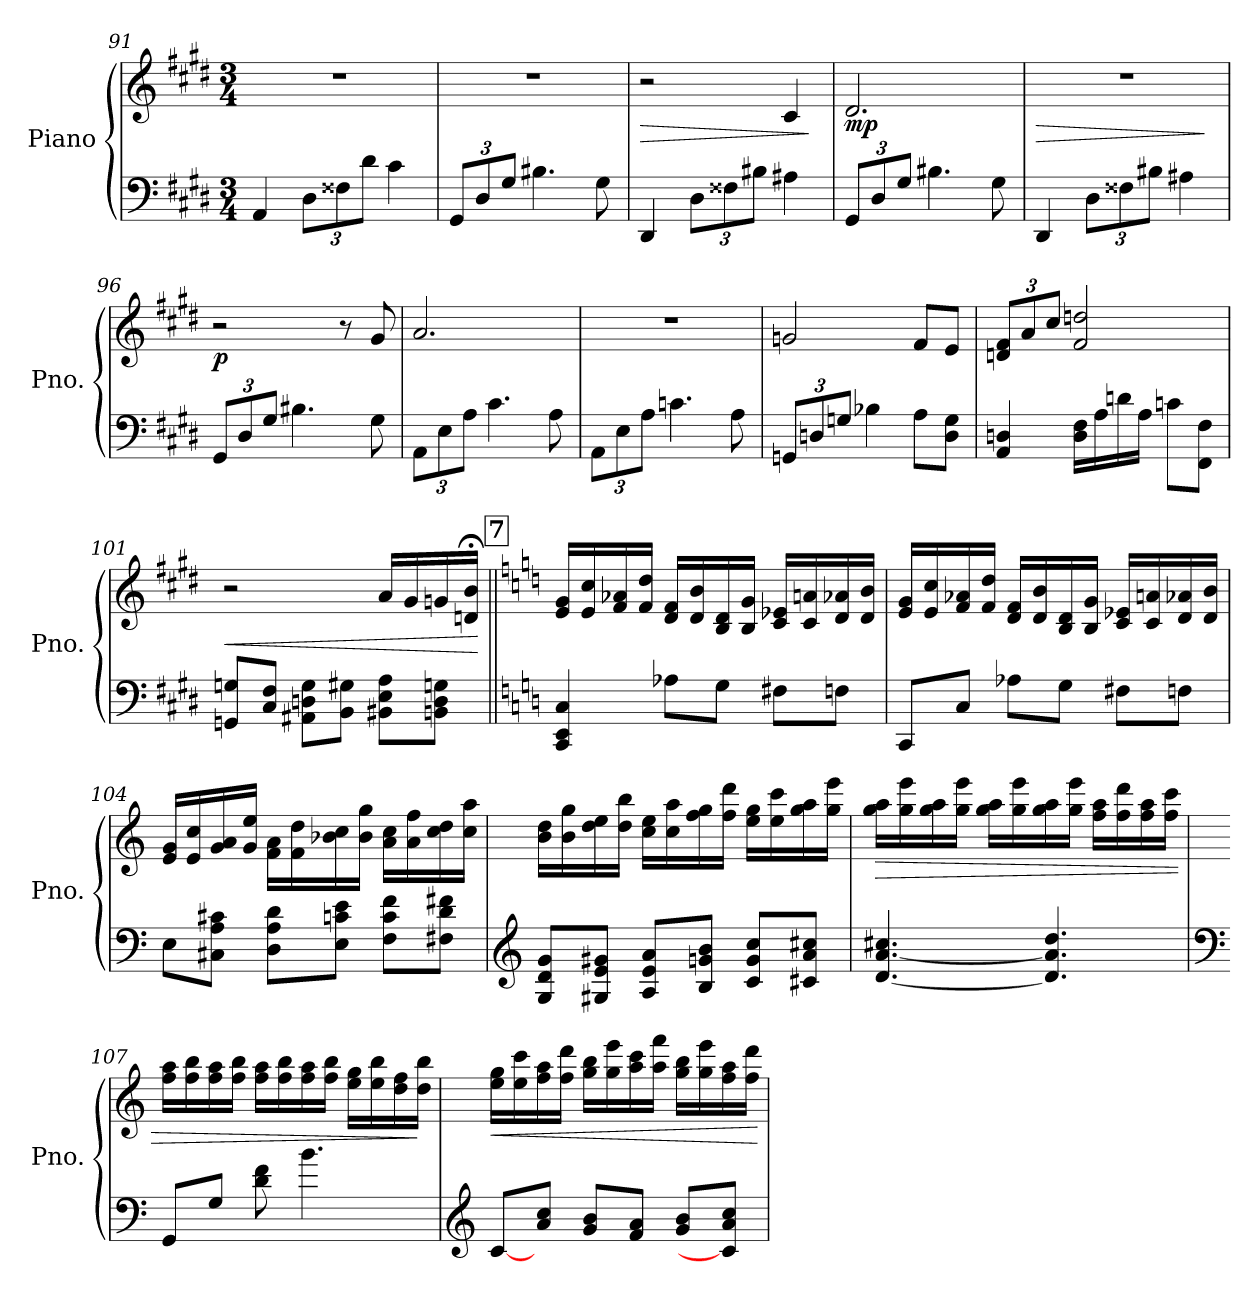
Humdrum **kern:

**kern	**kern	**dynam
*part1	*part1	*part1
*staff2	*staff1	*staff1/2
*I"Piano	*	*
*I'Pno.	*	*
*clefF4	*clefG2	*
*k[f#c#g#d#]	*k[f#c#g#d#]	*
*M3/4	*M3/4	*
=91	=91	=91
4AA/	2.r	.
*Xbrackettup	*	*
12D#\L	.	.
12F##X\	.	.
12d#\J	.	.
4c#\	.	.
=92	=92	=92
12GG#/L	2.r	.
12D#/	.	.
12G#/J	.	.
4.B#X\	.	.
8G#\	.	.
=93	=93	=93
*	*MM156	*
!	!	!LO:HP:b
4DD#/	2r	>
12D#\L	.	.
12F##X\	.	.
12B#X\J	.	.
4A#X\	4c#/	.
.	.	]
!!LO:LB:g=z
=94	=94	=94
!	!	!LO:DY:b
12GG#/L	2.d#/	mp
12D#/	.	.
12G#/J	.	.
4.B#X\	.	.
8G#\	.	.
=95	=95	=95
*	*MM144	*
!	!	!LO:HP:b
4DD#/	2.r	>
12D#\L	.	.
12F##X\	.	.
12B#X\J	.	.
4A#X\	.	.
.	.	]
=96	=96	=96
*	*MM132	*
!	!	!LO:DY:b
12GG#/L	2r	p
12D#/	.	.
12G#/J	.	.
4.B#X\	.	.
.	8r	.
8G#\	8g#/	.
=97	=97	=97
*	*MM120	*
12AA\L	2.a/	.
12E\	.	.
12A\J	.	.
4.c#\	.	.
8A\	.	.
=98	=98	=98
*	*MM108	*
12AA\L	2.r	.
12E\	.	.
12A\J	.	.
4.cn\	.	.
8A\	.	.
=99	=99	=99
12GGn/L	2gn/	.
12Dn/	.	.
12Gn/J	.	.
4B-X\	.	.
8A\L	8f#/L	.
8D\ 8G\J	8e/J	.
!!LO:LB:g=z
=100	=100	=100
*	*Xbrackettup	*
4AA/ 4Dn/	12dn/ 12f#/L	.
.	12a/	.
.	12cc#/J	.
*	*MM96	*
16D\ 16F#\LL	2f#/ 2ddn/	.
16A\	.	.
16dn\	.	.
16A\JJ	.	.
8cn\L	.	.
8FF#\ 8F#\J	.	.
=101	=101	=101
*	*MM88	*
!	!	!LO:HP:b
8GGn/ 8Gn/L	2r	<
8C#/ 8F#/J	.	.
8AA#X\ 8Dn\ 8G\L	.	.
8BB\ 8G#X\J	.	.
*	*MM80	*
8BB#X\ 8E\ 8A\L	16a/LL	.
.	16g#/	.
8BBn\ 8D\ 8Gn\J	16gn/	.
.	16dn/;< 16b/;<JJ	.
.	.	[
!!LO:REH:place=s1:a:B:fs=14:t=7
=102||	=102||	=102||
*k[]	*k[]	*
4CC/ 4EE/ 4C/	16e/ 16g/LL	.
.	16e/ 16cc/	.
*	*MM126	*
.	16f/ 16a-X/	.
.	16f/ 16dd/JJ	.
8A-X\L	16d/ 16f/LL	.
.	16d/ 16b/	.
8G\J	16B/ 16d/	.
.	16B/ 16g/JJ	.
8F#X\L	16c/ 16e-X/LL	.
.	16c/ 16an/	.
8Fn\J	16d/ 16a-X/	.
.	16d/ 16b/JJ	.
!!LO:LB:g=z
=103	=103	=103
8CC/L	16e/ 16g/LL	.
.	16e/ 16cc/	.
8C/J	16f/ 16a-X/	.
.	16f/ 16dd/JJ	.
8A-X\L	16d/ 16f/LL	.
.	16d/ 16b/	.
8G\J	16B/ 16d/	.
.	16B/ 16g/JJ	.
8F#X\L	16c/ 16e-X/LL	.
.	16c/ 16an/	.
8Fn\J	16d/ 16a-X/	.
.	16d/ 16b/JJ	.
=104	=104	=104
8E\L	16e/ 16g/LL	.
.	16e/ 16cc/	.
8C#X\ 8A\ 8c#X\J	16g/ 16a/	.
.	16g/ 16ee/JJ	.
8D\ 8A\ 8d\L	16f\ 16a\LL	.
.	16f\ 16dd\	.
8E\ 8cn\ 8e\J	16b-X\ 16cc\	.
.	16b-\ 16gg\JJ	.
8F\ 8c\ 8f\L	16a\ 16cc\LL	.
.	16a\ 16ff\	.
8F#X\ 8d\ 8f#X\J	16cc\ 16dd\	.
.	16cc\ 16aa\JJ	.
=105	=105	=105
*clefG2	*	*
8G/ 8d/ 8g/L	16b\ 16dd\LL	.
.	16b\ 16gg\	.
8G#X/ 8e/ 8g#X/J	16dd\ 16ee\	.
.	16dd\ 16bb\JJ	.
8A/ 8e/ 8a/L	16cc\ 16ee\LL	.
.	16cc\ 16aa\	.
8B/ 8gn/ 8b/J	16ff\ 16gg\	.
.	16ff\ 16ddd\JJ	.
8c/ 8g/ 8cc/L	16ee\ 16gg\LL	.
.	16ee\ 16ccc\	.
*	*MM114	*
8c#X/ 8a/ 8cc#X/J	16gg\ 16aa\	.
.	16gg\ 16eee\JJ	.
!!LO:LB:g=z
=106	=106	=106
*	*MM84	*
!	!	!LO:HP:b
[4.d/ [4.a/ 4.cc#X/	16gg\ 16aa\LL	>
.	16gg\ 16eee\	.
*	*MM120	*
.	16gg\ 16aa\	.
.	16gg\ 16eee\JJ	.
.	16gg\ 16aa\LL	.
.	16gg\ 16eee\	.
4.d/] 4.a/] 4.dd/	16gg\ 16aa\	.
.	16gg\ 16eee\JJ	.
.	16ff\ 16aa\LL	.
.	16ff\ 16ddd\	.
.	16ff\ 16aa\	.
.	16ff\ 16ccc\JJ	.
=107	=107	=107
*clefF4	*	*
8GG/L	16ff\ 16aa\LL	.
.	16ff\ 16bb\	.
8G/J	16ff\ 16aa\	.
.	16ff\ 16bb\JJ	.
8d\ 8f\	16ff\ 16aa\LL	.
.	16ff\ 16bb\	.
4.b\	16ff\ 16aa\	.
.	16ff\ 16bb\JJ	.
.	16ee\ 16gg\LL	.
.	16ee\ 16bb\	.
.	16dd\ 16ff\	.
.	16dd\ 16bb\JJ	]
!!LO:PB:g=z
=108	=108	=108
*clefG2	*	*
!	!	!LO:HP:b
[8c/L	16ee\ 16gg\LL	<
.	16ee\ 16ccc\	.
*	*MM126	*
8a/ 8cc/J	16ff\ 16aa\	.
.	16ff\ 16ddd\JJ	.
8g/ 8b/L	16gg\ 16bb\LL	.
.	16gg\ 16eee\	.
8f/ 8a/J	16aa\ 16ccc\	.
.	16aa\ 16fff\JJ	.
8g/ 8b/L	16gg\ 16bb\LL	.
.	16gg\ 16eee\	.
8c/] 8a/ 8cc/J	16ff\ 16aa\	.
.	16ff\ 16ddd\JJ	.
.	.	[
=	=	=
*-	*-	*-
